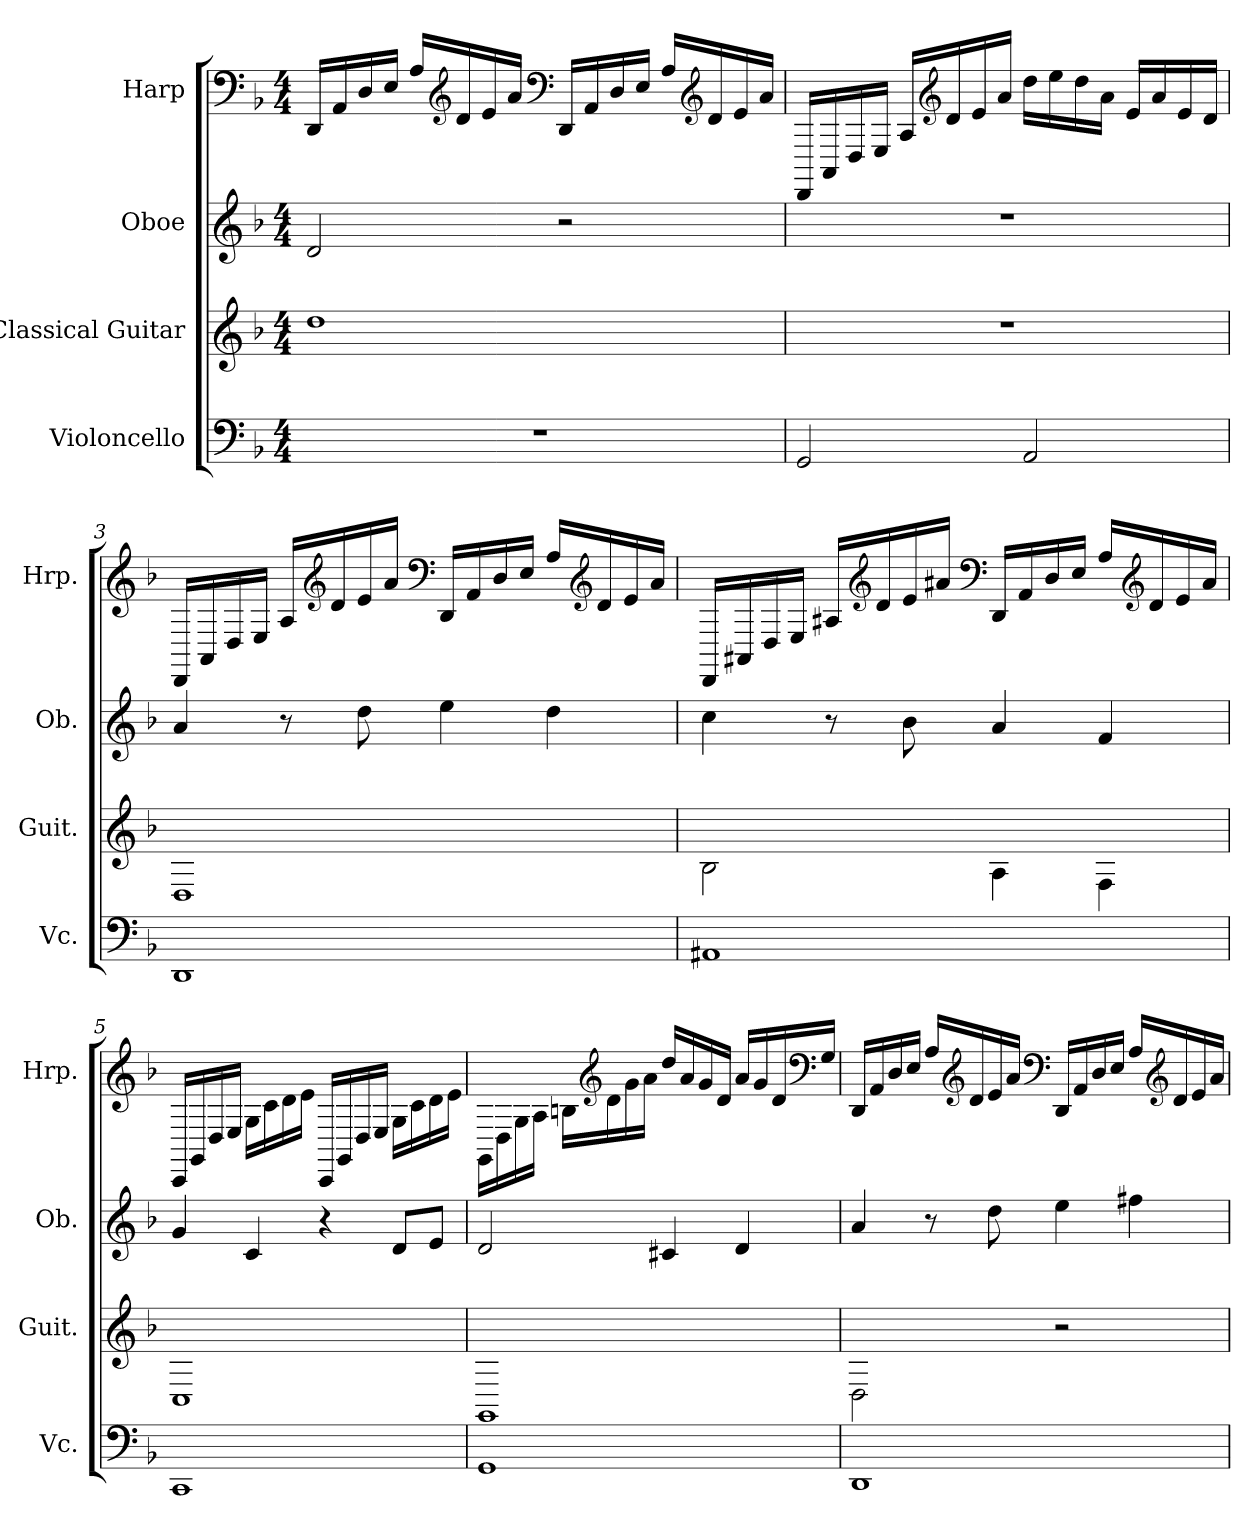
**kern	**kern	**kern	**kern
*part4	*part3	*part2	*part1
*staff4	*staff3	*staff2	*staff1
*I"Violoncello	*I"Classical Guitar	*I"Oboe	*I"Harp
*I'Vc.	*I'Guit.	*I'Ob.	*I'Hrp.
*clefF4	*clefG2	*clefG2	*clefF4
*k[b-]	*k[b-]	*k[b-]	*k[b-]
*M4/4	*M4/4	*M4/4	*M4/4
*MM69	*MM69	*MM69	*MM69
=1	=1	=1	=1
1r	1dd	2d/	16DD/LL
.	.	.	16AA/
.	.	.	16D/
.	.	.	16E/JJ
.	.	.	16A/LL
*	*	*	*clefG2
.	.	.	16d/
.	.	.	16e/
.	.	.	16a/JJ
*	*	*	*clefF4
.	.	2r	16DD/LL
.	.	.	16AA/
.	.	.	16D/
.	.	.	16E/JJ
.	.	.	16A/LL
*	*	*	*clefG2
.	.	.	16d/
.	.	.	16e/
.	.	.	16a/JJ
=2	=2	=2	=2
2GG/	1r	1r	16DD/LL
.	.	.	16AA/
.	.	.	16D/
.	.	.	16E/JJ
.	.	.	16A/LL
*	*	*	*clefG2
.	.	.	16d/
.	.	.	16e/
.	.	.	16a/JJ
2AA/	.	.	16dd\LL
.	.	.	16ee\
.	.	.	16dd\
.	.	.	16a\JJ
.	.	.	16e/LL
.	.	.	16a/
.	.	.	16e/
.	.	.	16d/JJ
=3	=3	=3	=3
1DD	1D	4a/	16DD/LL
.	.	.	16AA/
.	.	.	16D/
.	.	.	16E/JJ
.	.	8r	16A/LL
*	*	*	*clefG2
.	.	.	16d/
.	.	8dd\	16e/
.	.	.	16a/JJ
*	*	*	*clefF4
.	.	4ee\	16DD/LL
.	.	.	16AA/
.	.	.	16D/
.	.	.	16E/JJ
.	.	4dd\	16A/LL
*	*	*	*clefG2
.	.	.	16d/
.	.	.	16e/
.	.	.	16a/JJ
=4	=4	=4	=4
1AA#X	2B-\	4cc\	16DD/LL
.	.	.	16AA#X/
.	.	.	16D/
.	.	.	16E/JJ
.	.	8r	16A#X/LL
*	*	*	*clefG2
.	.	.	16d/
.	.	8b-\	16e/
.	.	.	16a#X/JJ
*	*	*	*clefF4
.	4A\	4a/	16DD/LL
.	.	.	16AA#/
.	.	.	16D/
.	.	.	16E/JJ
.	4F\	4f/	16A#/LL
*	*	*	*clefG2
.	.	.	16d/
.	.	.	16e/
.	.	.	16a#/JJ
=5	=5	=5	=5
1CC	1C	4g/	16CC/LL
.	.	.	16GG/
.	.	.	16D/
.	.	.	16E/JJ
.	.	4c/	16G\LL
.	.	.	16c\
.	.	.	16d\
.	.	.	16e\JJ
.	.	4r	16CC/LL
.	.	.	16GG/
.	.	.	16D/
.	.	.	16E/JJ
.	.	8d/L	16G\LL
.	.	.	16c\
.	.	8e/J	16d\
.	.	.	16e\JJ
=6	=6	=6	=6
1GG	1GG	2d/	16GG\LL
.	.	.	16D\
.	.	.	16G\
.	.	.	16A\JJ
.	.	.	16Bn\LL
*	*	*	*clefG2
.	.	.	16d\
.	.	.	16g\
.	.	.	16a\JJ
.	.	4c#X/	16dd/LL
.	.	.	16a/
.	.	.	16g/
.	.	.	16d/JJ
.	.	4d/	16a/LL
.	.	.	16g/
.	.	.	16d/
*	*	*	*clefF4
.	.	.	16G/JJ
=7	=7	=7	=7
1DD	2D\	4a/	16DD/LL
.	.	.	16AA/
.	.	.	16D/
.	.	.	16E/JJ
.	.	8r	16A/LL
*	*	*	*clefG2
.	.	.	16d/
.	.	8dd\	16e/
.	.	.	16a/JJ
*	*	*	*clefF4
.	2r	4ee\	16DD/LL
.	.	.	16AA/
.	.	.	16D/
.	.	.	16E/JJ
.	.	4ff#X\	16A/LL
*	*	*	*clefG2
.	.	.	16d/
.	.	.	16e/
.	.	.	16a/JJ
=	=	=	=
*-	*-	*-	*-
